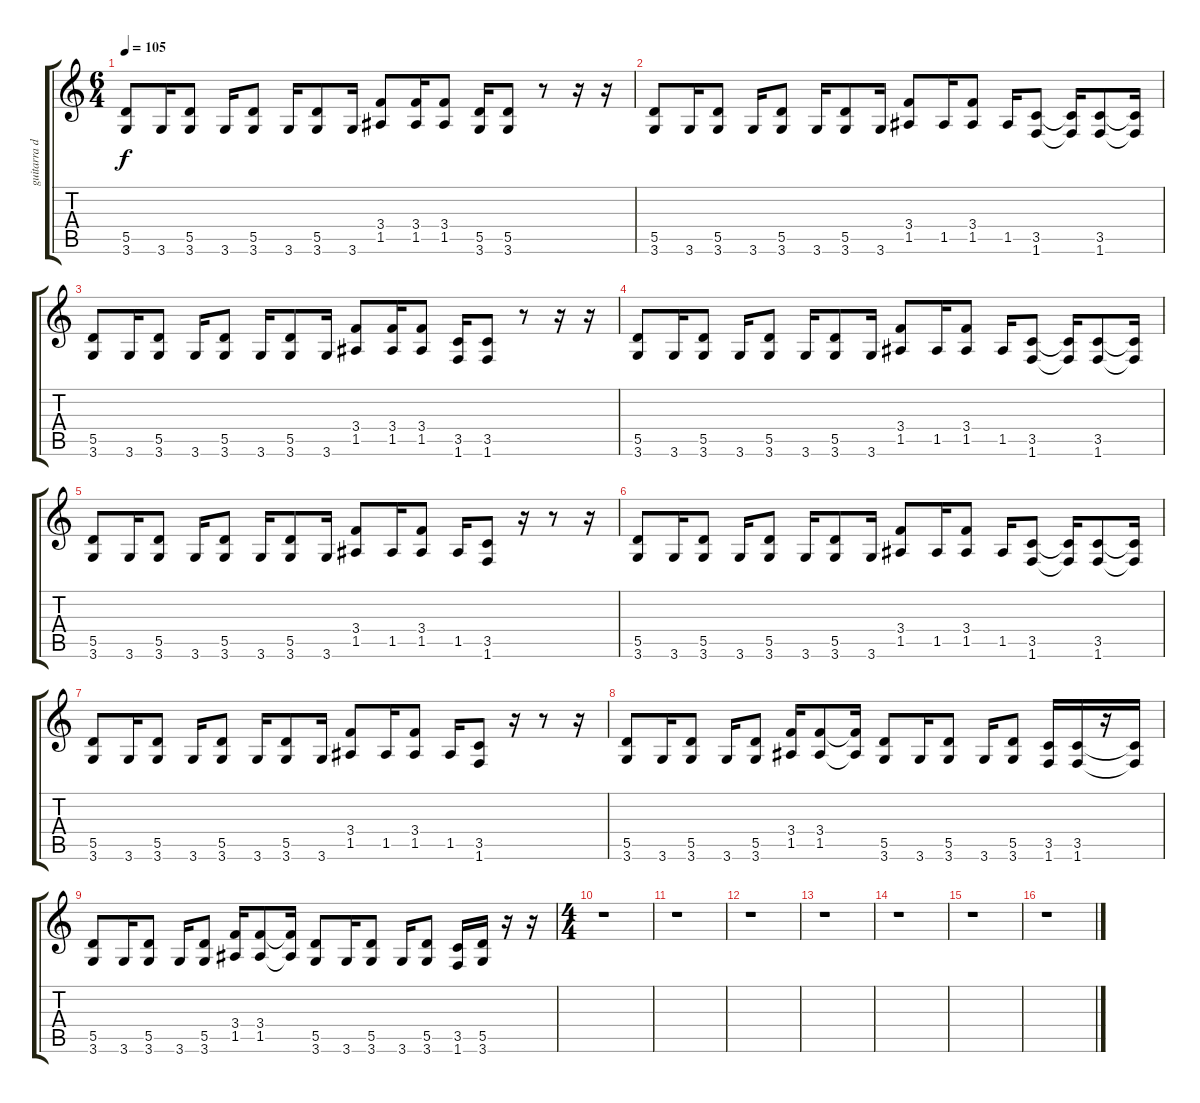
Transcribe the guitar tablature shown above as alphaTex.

\track ("guitarra distorción" "guitarra d") {instrument distortionguitar}
\staff {score tabs}
\tuning (E4 B3 G3 D3 A2 E2) {hide}
\ts (6 4)
\tempo 105
\clef g2
\ks c
(5.5 3.6).8{dy f} 3.6.16 (5.5 3.6).8 3.6.16 (5.5 3.6).8 3.6.16 (5.5 3.6).8 3.6.16 (3.4 1.5).8 (3.4 1.5).16 (3.4 1.5).8 (5.5 3.6).16 (5.5 3.6).8 r.8 r.16 r.16 |
(5.5 3.6).8 3.6.16 (5.5 3.6).8 3.6.16 (5.5 3.6).8 3.6.16 (5.5 3.6).8 3.6.16 (3.4 1.5).8 1.5.16 (3.4 1.5).8 1.5.16 (3.5 1.6).8 (3.5{t} 1.6{t}).16 (3.5 1.6).8 (3.5{t} 1.6{t}).16 |
(5.5 3.6).8 3.6.16 (5.5 3.6).8 3.6.16 (5.5 3.6).8 3.6.16 (5.5 3.6).8 3.6.16 (3.4 1.5).8 (3.4 1.5).16 (3.4 1.5).8 (3.5 1.6).16 (3.5 1.6).8 r.8 r.16 r.16 |
(5.5 3.6).8 3.6.16 (5.5 3.6).8 3.6.16 (5.5 3.6).8 3.6.16 (5.5 3.6).8 3.6.16 (3.4 1.5).8 1.5.16 (3.4 1.5).8 1.5.16 (3.5 1.6).8 (3.5{t} 1.6{t}).16 (3.5 1.6).8 (3.5{t} 1.6{t}).16 |
(5.5 3.6).8 3.6.16 (5.5 3.6).8 3.6.16 (5.5 3.6).8 3.6.16 (5.5 3.6).8 3.6.16 (3.4 1.5).8 1.5.16 (3.4 1.5).8 1.5.16 (3.5 1.6).8 r.16 r.8 r.16 |
(5.5 3.6).8 3.6.16 (5.5 3.6).8 3.6.16 (5.5 3.6).8 3.6.16 (5.5 3.6).8 3.6.16 (3.4 1.5).8 1.5.16 (3.4 1.5).8 1.5.16 (3.5 1.6).8 (3.5{t} 1.6{t}).16 (3.5 1.6).8 (3.5{t} 1.6{t}).16 |
(5.5 3.6).8 3.6.16 (5.5 3.6).8 3.6.16 (5.5 3.6).8 3.6.16 (5.5 3.6).8 3.6.16 (3.4 1.5).8 1.5.16 (3.4 1.5).8 1.5.16 (3.5 1.6).8 r.16 r.8 r.16 |
(5.5 3.6).8 3.6.16 (5.5 3.6).8 3.6.16 (5.5 3.6).8 (3.4 1.5).16 (3.4 1.5).8 (3.4{t} 1.5{t}).16 (5.5 3.6).8 3.6.16 (5.5 3.6).8 3.6.16 (5.5 3.6).8 (3.5 1.6).16 (3.5 1.6).16 r.16 (3.5{t} 1.6{t}).16 |
(5.5 3.6).8 3.6.16 (5.5 3.6).8 3.6.16 (5.5 3.6).8 (3.4 1.5).16 (3.4 1.5).8 (3.4{t} 1.5{t}).16 (5.5 3.6).8 3.6.16 (5.5 3.6).8 3.6.16 (5.5 3.6).8 (3.5 1.6).16 (5.5 3.6).16 r.16 r.16 |
\ts (4 4)
r.1 |
r.1 |
r.1 |
r.1 |
r.1 |
r.1 |
r.1
